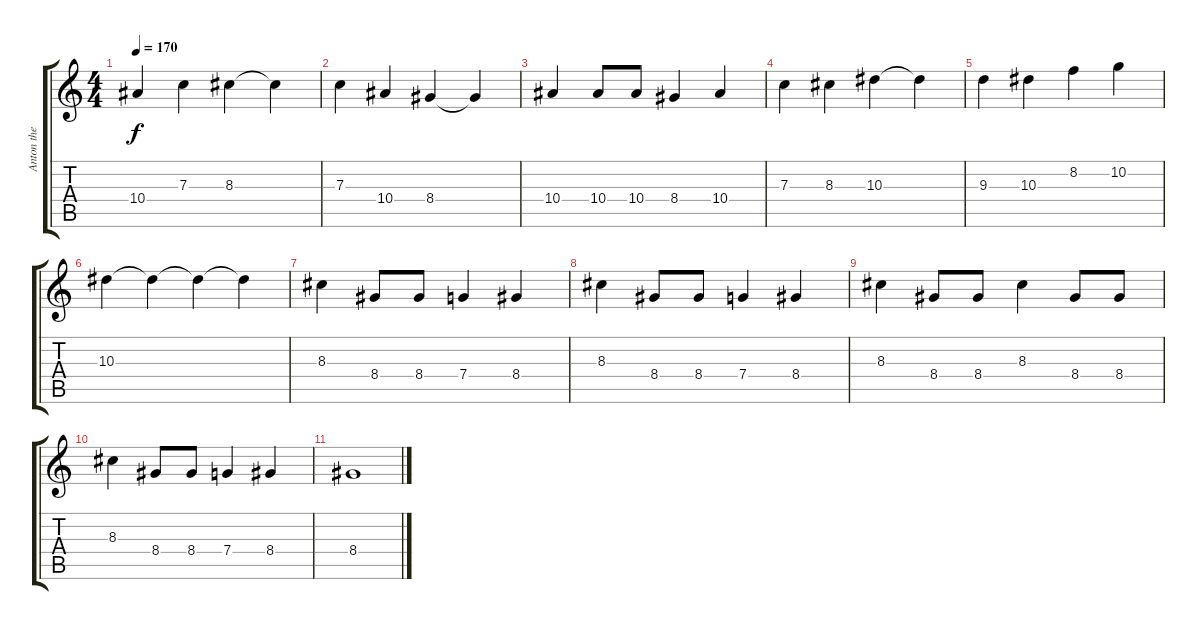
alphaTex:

\track ("Anton the MAAN!" "Anton the ") {instrument acousticguitarsteel}
\staff {score tabs}
\tuning (D4 A3 F3 C3 G2 C2) {hide}
\ts (4 4)
\tempo 170
\clef g2
\ks c
10.4.4{dy f} 7.3.4 8.3.4 8.3{t}.4 |
7.3.4 10.4.4 8.4.4 8.4{t}.4 |
10.4.4 10.4.8 10.4.8 8.4.4 10.4.4 |
7.3.4 8.3.4 10.3.4 10.3{t}.4 |
9.3.4 10.3.4 8.2.4 10.2.4 |
10.3.4 10.3{t}.4 10.3{t}.4 10.3{t}.4 |
8.3.4 8.4.8 8.4.8 7.4.4 8.4.4 |
8.3.4 8.4.8 8.4.8 7.4.4 8.4.4 |
8.3.4 8.4.8 8.4.8 8.3.4 8.4.8 8.4.8 |
8.3.4 8.4.8 8.4.8 7.4.4 8.4.4 |
8.4.1
